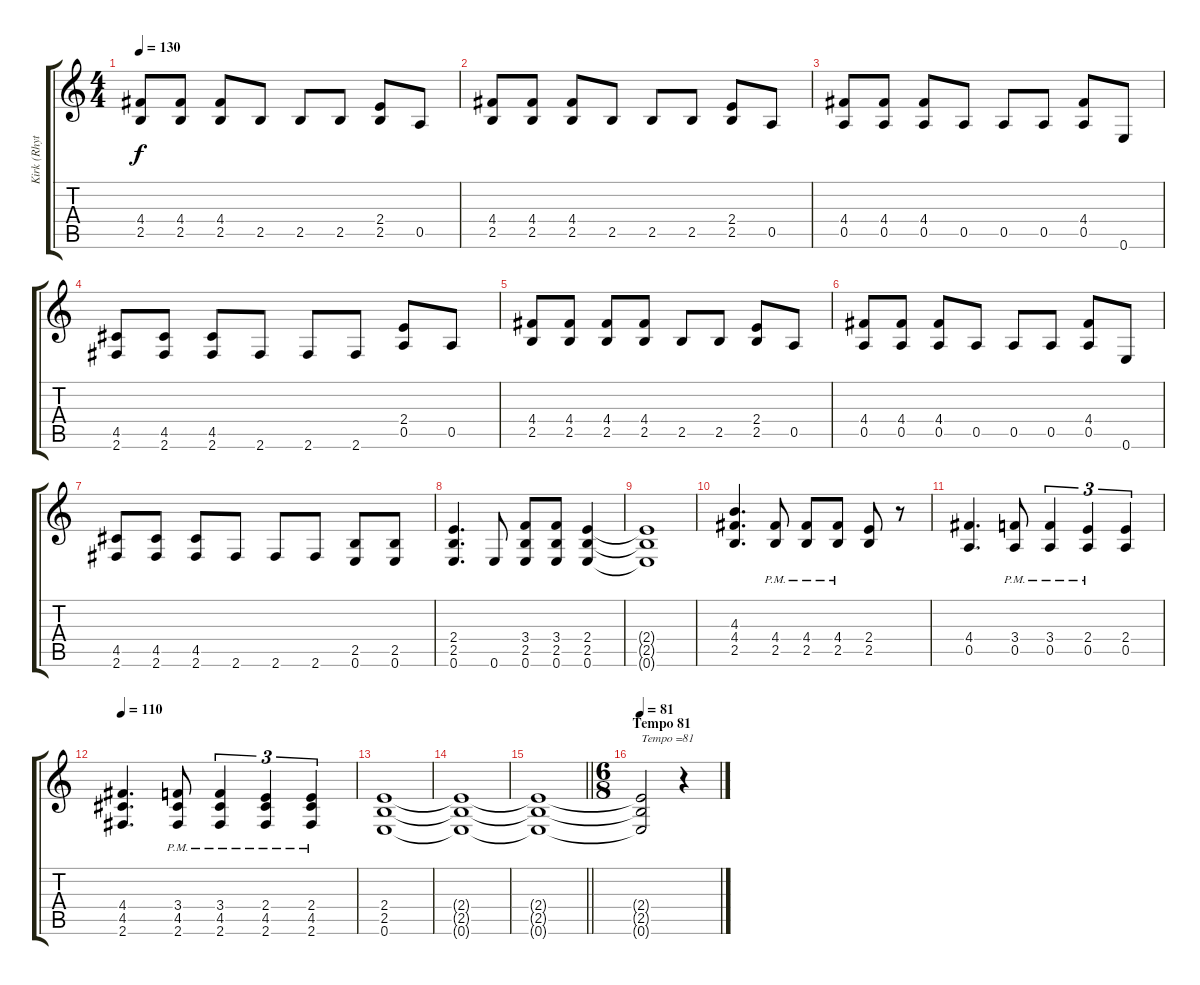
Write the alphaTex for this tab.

\track ("Kirk (Rhythm Guitar)" "Kirk (Rhyt") {instrument distortionguitar}
\staff {score tabs}
\tuning (E4 B3 G3 D3 A2 E2) {hide}
\ts (4 4)
\tempo 130
\clef g2
\ks c
(4.4 2.5).8{dy f} (4.4 2.5).8 (4.4 2.5).8 2.5.8 2.5.8 2.5.8 (2.4 2.5).8 0.5.8 |
(4.4 2.5).8 (4.4 2.5).8 (4.4 2.5).8 2.5.8 2.5.8 2.5.8 (2.4 2.5).8 0.5.8 |
(4.4 0.5).8 (4.4 0.5).8 (4.4 0.5).8 0.5.8 0.5.8 0.5.8 (4.4 0.5).8 0.6.8 |
(4.5 2.6).8 (4.5 2.6).8 (4.5 2.6).8 2.6.8 2.6.8 2.6.8 (2.4 0.5).8 0.5.8 |
(4.4 2.5).8 (4.4 2.5).8 (4.4 2.5).8 (4.4 2.5).8 2.5.8 2.5.8 (2.4 2.5).8 0.5.8 |
(4.4 0.5).8 (4.4 0.5).8 (4.4 0.5).8 0.5.8 0.5.8 0.5.8 (4.4 0.5).8 0.6.8 |
(4.5 2.6).8 (4.5 2.6).8 (4.5 2.6).8 2.6.8 2.6.8 2.6.8 (2.5 0.6).8 (2.5 0.6).8 |
(2.4 2.5 0.6).4{d} 0.6.8 (3.4 2.5 0.6).8 (3.4 2.5 0.6).8 (2.4 2.5 0.6).4 |
(2.4{t} 2.5{t} 0.6{t}).1 |
(4.3 4.4 2.5).4{d} (4.4{pm} 2.5{pm}).8 (4.4{pm} 2.5{pm}).8 (4.4{pm} 2.5{pm}).8 (2.4 2.5).8 r.8 |
(4.4 0.5).4{d} (3.4{pm} 0.5{pm}).8 (3.4{pm} 0.5{pm}).4{tu (3 2)} (2.4{pm} 0.5{pm}).4{tu (3 2)} (2.4 0.5).4{tu (3 2)} |
\tempo 110
(4.4 4.5 2.6).4{d} (3.4{pm} 4.5{pm} 2.6{pm}).8 (3.4{pm} 4.5{pm} 2.6{pm}).4{tu (3 2)} (2.4{pm} 4.5{pm} 2.6{pm}).4{tu (3 2)} (2.4{pm} 4.5{pm} 2.6{pm}).4{tu (3 2)} |
(2.4 2.5 0.6).1{volume 7} |
(2.4{t} 2.5{t} 0.6{t}).1 |
\barLineRight lightlight
(2.4{t} 2.5{t} 0.6{t}).1{volume 3} |
\ts (6 8)
\section ("" "Tempo 81")
\tempo 81
(2.4{t} 2.5{t} 0.6{t}).2{txt "Tempo =81"} r.4
